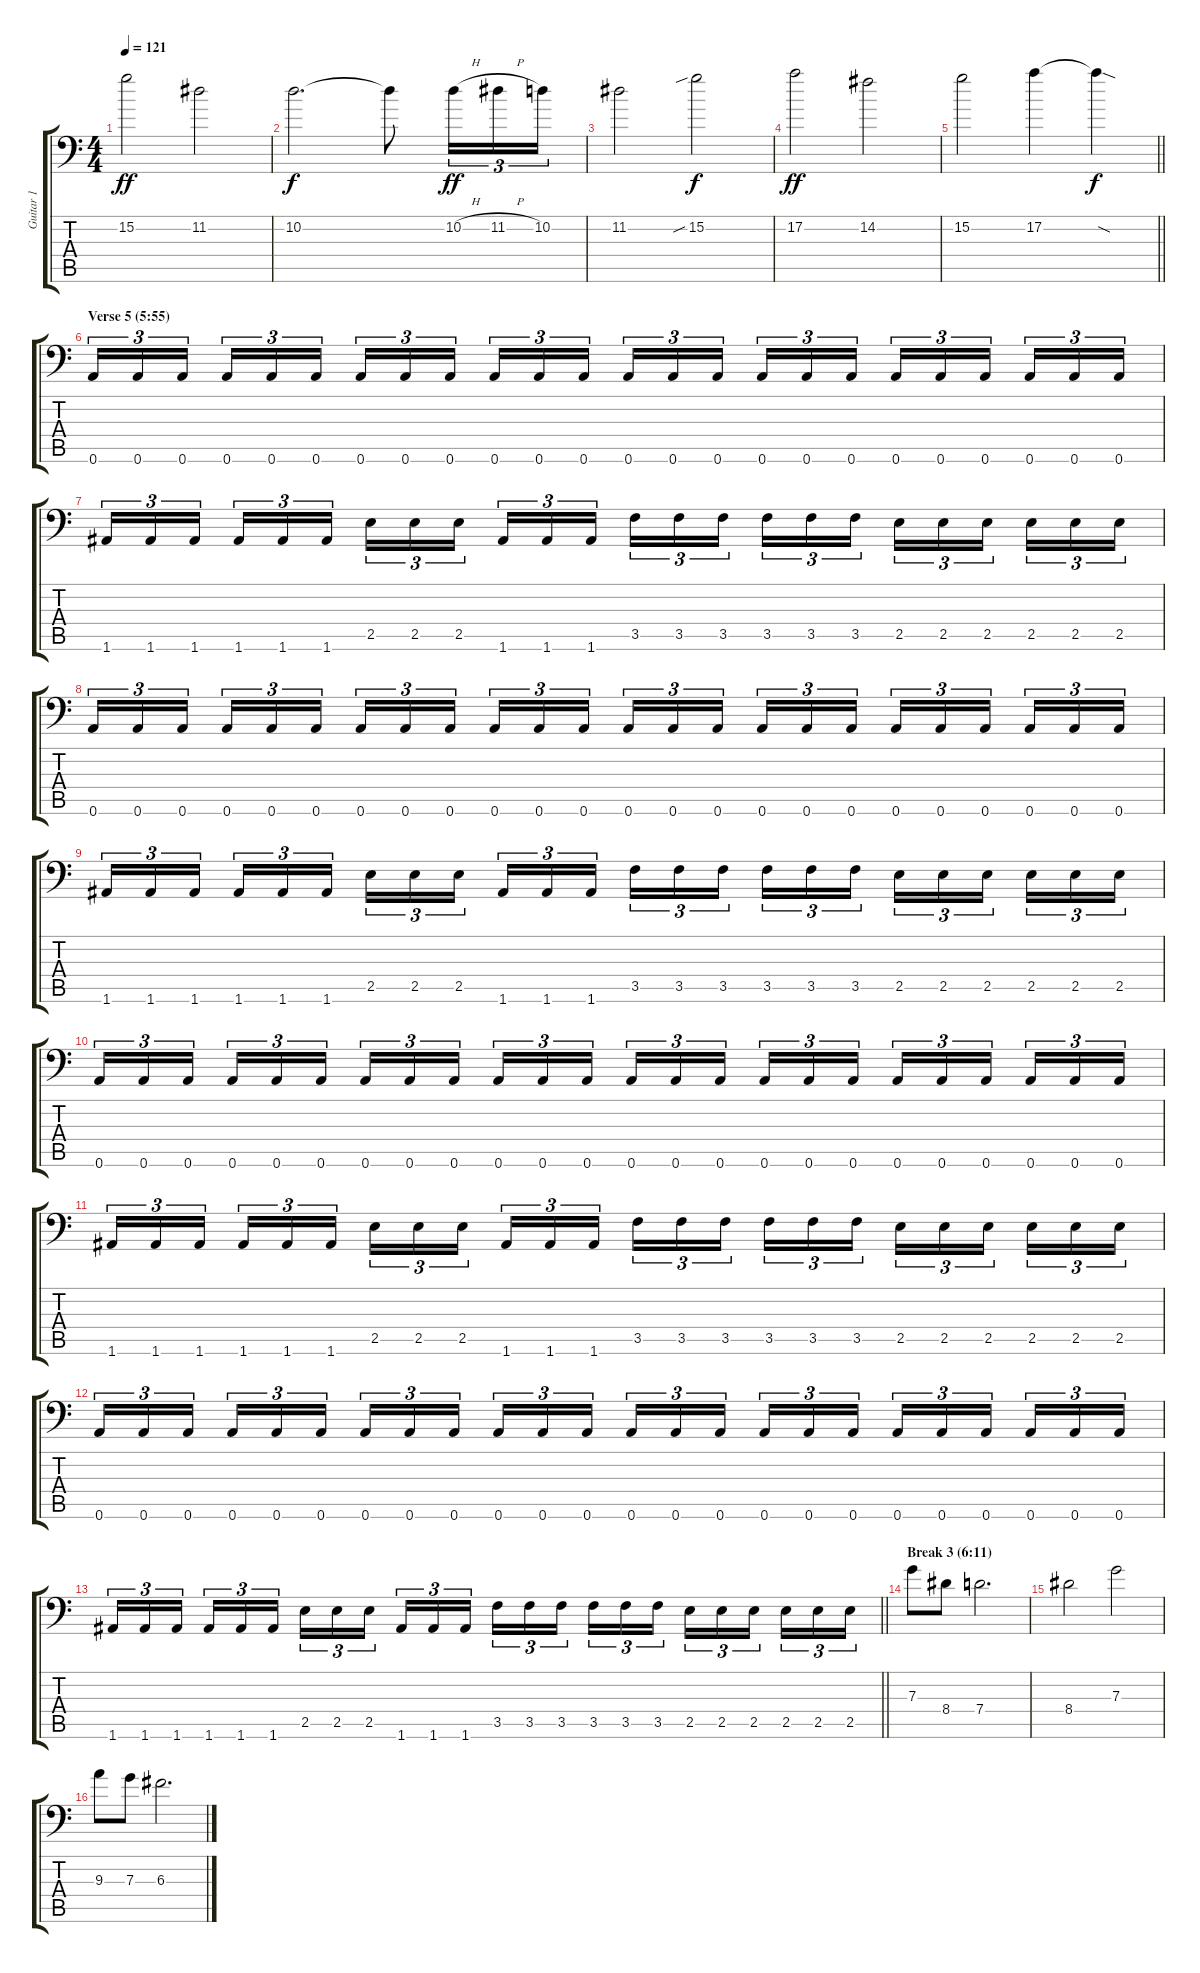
\track ("Guitar 1" "Guitar 1") {instrument distortionguitar}
\staff {score tabs}
\tuning (A3 E3 C3 G2 D2 A1) {hide}
\ts (4 4)
\tempo 121
\clef f4
\ks c
15.2.2{dy ff} 11.2.2 |
10.2.2{d dy f} 10.2{t}.8 10.2{h}.16{tu (3 2) dy ff} 11.2{h}.16{tu (3 2)} 10.2.16{tu (3 2)} |
11.2.2 15.2{sib}.2{dy f} |
17.2.2{dy ff} 14.2.2 |
\barLineRight lightlight
15.2.2 17.2.4 17.2{sod t}.4{dy f} |
\section ("" "Verse 5 (5:55)")
0.6.16{tu (3 2) balance 3} 0.6.16{tu (3 2)} 0.6.16{tu (3 2) beam splitsecondary} 0.6.16{tu (3 2)} 0.6.16{tu (3 2)} 0.6.16{tu (3 2)} 0.6.16{tu (3 2)} 0.6.16{tu (3 2)} 0.6.16{tu (3 2) beam splitsecondary} 0.6.16{tu (3 2)} 0.6.16{tu (3 2)} 0.6.16{tu (3 2)} 0.6.16{tu (3 2)} 0.6.16{tu (3 2)} 0.6.16{tu (3 2) beam splitsecondary} 0.6.16{tu (3 2)} 0.6.16{tu (3 2)} 0.6.16{tu (3 2)} 0.6.16{tu (3 2)} 0.6.16{tu (3 2)} 0.6.16{tu (3 2) beam splitsecondary} 0.6.16{tu (3 2)} 0.6.16{tu (3 2)} 0.6.16{tu (3 2)} |
1.6.16{tu (3 2)} 1.6.16{tu (3 2)} 1.6.16{tu (3 2) beam splitsecondary} 1.6.16{tu (3 2)} 1.6.16{tu (3 2)} 1.6.16{tu (3 2)} 2.5.16{tu (3 2)} 2.5.16{tu (3 2)} 2.5.16{tu (3 2) beam splitsecondary} 1.6.16{tu (3 2)} 1.6.16{tu (3 2)} 1.6.16{tu (3 2)} 3.5.16{tu (3 2)} 3.5.16{tu (3 2)} 3.5.16{tu (3 2) beam splitsecondary} 3.5.16{tu (3 2)} 3.5.16{tu (3 2)} 3.5.16{tu (3 2)} 2.5.16{tu (3 2)} 2.5.16{tu (3 2)} 2.5.16{tu (3 2) beam splitsecondary} 2.5.16{tu (3 2)} 2.5.16{tu (3 2)} 2.5.16{tu (3 2)} |
0.6.16{tu (3 2)} 0.6.16{tu (3 2)} 0.6.16{tu (3 2) beam splitsecondary} 0.6.16{tu (3 2)} 0.6.16{tu (3 2)} 0.6.16{tu (3 2)} 0.6.16{tu (3 2)} 0.6.16{tu (3 2)} 0.6.16{tu (3 2) beam splitsecondary} 0.6.16{tu (3 2)} 0.6.16{tu (3 2)} 0.6.16{tu (3 2)} 0.6.16{tu (3 2)} 0.6.16{tu (3 2)} 0.6.16{tu (3 2) beam splitsecondary} 0.6.16{tu (3 2)} 0.6.16{tu (3 2)} 0.6.16{tu (3 2)} 0.6.16{tu (3 2)} 0.6.16{tu (3 2)} 0.6.16{tu (3 2) beam splitsecondary} 0.6.16{tu (3 2)} 0.6.16{tu (3 2)} 0.6.16{tu (3 2)} |
1.6.16{tu (3 2)} 1.6.16{tu (3 2)} 1.6.16{tu (3 2) beam splitsecondary} 1.6.16{tu (3 2)} 1.6.16{tu (3 2)} 1.6.16{tu (3 2)} 2.5.16{tu (3 2)} 2.5.16{tu (3 2)} 2.5.16{tu (3 2) beam splitsecondary} 1.6.16{tu (3 2)} 1.6.16{tu (3 2)} 1.6.16{tu (3 2)} 3.5.16{tu (3 2)} 3.5.16{tu (3 2)} 3.5.16{tu (3 2) beam splitsecondary} 3.5.16{tu (3 2)} 3.5.16{tu (3 2)} 3.5.16{tu (3 2)} 2.5.16{tu (3 2)} 2.5.16{tu (3 2)} 2.5.16{tu (3 2) beam splitsecondary} 2.5.16{tu (3 2)} 2.5.16{tu (3 2)} 2.5.16{tu (3 2)} |
0.6.16{tu (3 2)} 0.6.16{tu (3 2)} 0.6.16{tu (3 2) beam splitsecondary} 0.6.16{tu (3 2)} 0.6.16{tu (3 2)} 0.6.16{tu (3 2)} 0.6.16{tu (3 2)} 0.6.16{tu (3 2)} 0.6.16{tu (3 2) beam splitsecondary} 0.6.16{tu (3 2)} 0.6.16{tu (3 2)} 0.6.16{tu (3 2)} 0.6.16{tu (3 2)} 0.6.16{tu (3 2)} 0.6.16{tu (3 2) beam splitsecondary} 0.6.16{tu (3 2)} 0.6.16{tu (3 2)} 0.6.16{tu (3 2)} 0.6.16{tu (3 2)} 0.6.16{tu (3 2)} 0.6.16{tu (3 2) beam splitsecondary} 0.6.16{tu (3 2)} 0.6.16{tu (3 2)} 0.6.16{tu (3 2)} |
1.6.16{tu (3 2)} 1.6.16{tu (3 2)} 1.6.16{tu (3 2) beam splitsecondary} 1.6.16{tu (3 2)} 1.6.16{tu (3 2)} 1.6.16{tu (3 2)} 2.5.16{tu (3 2)} 2.5.16{tu (3 2)} 2.5.16{tu (3 2) beam splitsecondary} 1.6.16{tu (3 2)} 1.6.16{tu (3 2)} 1.6.16{tu (3 2)} 3.5.16{tu (3 2)} 3.5.16{tu (3 2)} 3.5.16{tu (3 2) beam splitsecondary} 3.5.16{tu (3 2)} 3.5.16{tu (3 2)} 3.5.16{tu (3 2)} 2.5.16{tu (3 2)} 2.5.16{tu (3 2)} 2.5.16{tu (3 2) beam splitsecondary} 2.5.16{tu (3 2)} 2.5.16{tu (3 2)} 2.5.16{tu (3 2)} |
0.6.16{tu (3 2)} 0.6.16{tu (3 2)} 0.6.16{tu (3 2) beam splitsecondary} 0.6.16{tu (3 2)} 0.6.16{tu (3 2)} 0.6.16{tu (3 2)} 0.6.16{tu (3 2)} 0.6.16{tu (3 2)} 0.6.16{tu (3 2) beam splitsecondary} 0.6.16{tu (3 2)} 0.6.16{tu (3 2)} 0.6.16{tu (3 2)} 0.6.16{tu (3 2)} 0.6.16{tu (3 2)} 0.6.16{tu (3 2) beam splitsecondary} 0.6.16{tu (3 2)} 0.6.16{tu (3 2)} 0.6.16{tu (3 2)} 0.6.16{tu (3 2)} 0.6.16{tu (3 2)} 0.6.16{tu (3 2) beam splitsecondary} 0.6.16{tu (3 2)} 0.6.16{tu (3 2)} 0.6.16{tu (3 2)} |
\barLineRight lightlight
1.6.16{tu (3 2)} 1.6.16{tu (3 2)} 1.6.16{tu (3 2) beam splitsecondary} 1.6.16{tu (3 2)} 1.6.16{tu (3 2)} 1.6.16{tu (3 2)} 2.5.16{tu (3 2)} 2.5.16{tu (3 2)} 2.5.16{tu (3 2) beam splitsecondary} 1.6.16{tu (3 2)} 1.6.16{tu (3 2)} 1.6.16{tu (3 2)} 3.5.16{tu (3 2)} 3.5.16{tu (3 2)} 3.5.16{tu (3 2) beam splitsecondary} 3.5.16{tu (3 2)} 3.5.16{tu (3 2)} 3.5.16{tu (3 2)} 2.5.16{tu (3 2)} 2.5.16{tu (3 2)} 2.5.16{tu (3 2) beam splitsecondary} 2.5.16{tu (3 2)} 2.5.16{tu (3 2)} 2.5.16{tu (3 2)} |
\section ("" "Break 3 (6:11)")
7.3.8{volume 12} 8.4.8 7.4.2{d} |
8.4.2 7.3.2 |
9.3.8 7.3.8 6.3.2{d}
